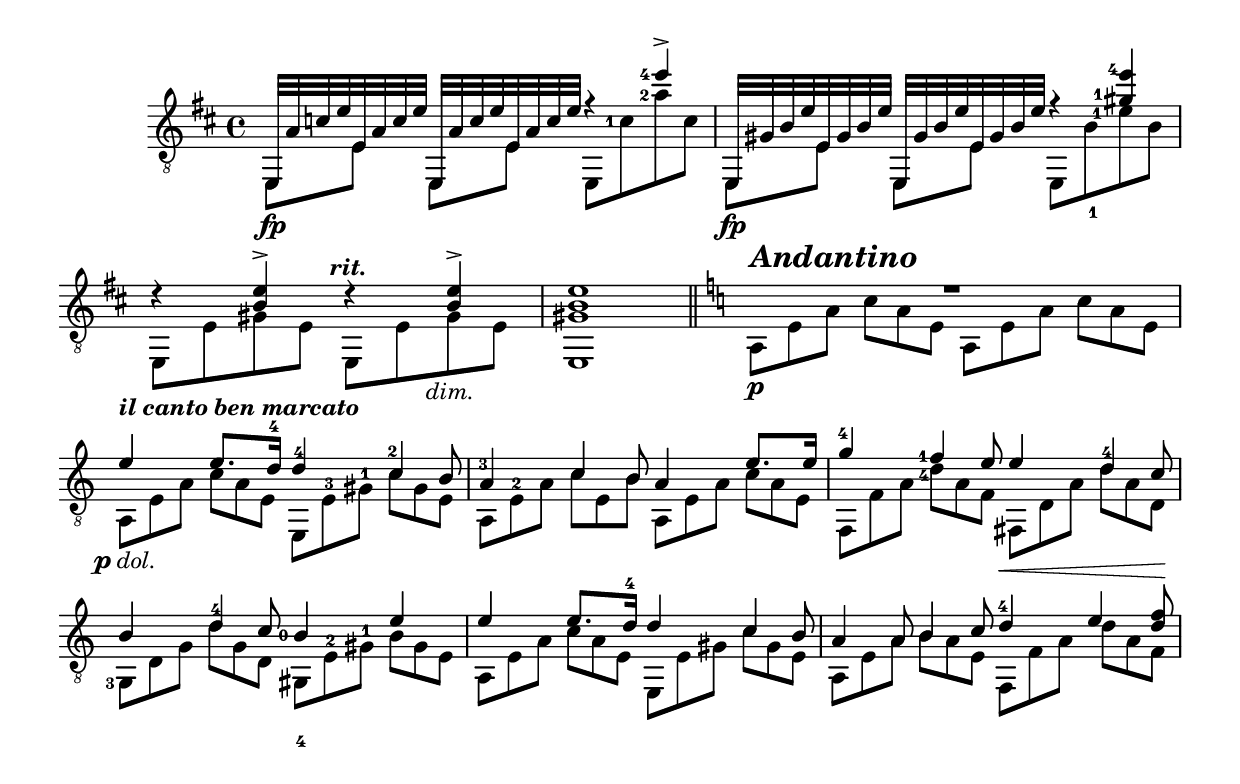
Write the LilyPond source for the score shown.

% DO NOT EDIT this file manually; it is automatically
% generated from Documentation/snippets/new
% Make any changes in Documentation/snippets/new/
% and then run scripts/auxiliar/makelsr.py
%
% This file is in the public domain.
%% Note: this file works from version 2.16.0
% INSPIRATIONAL HEADER FOR LILYPOND DOCUMENTATION fretted-strings %
% Passage from Johann Kaspar Mertz "Opern Revue, Op. 8, no. 17"   %
% on melodies from Bellini's "Norma"                              %
%*****************************************************************%

\version "2.16.0"

\header {
  lsrtags = "headword"
  texidoc = ""
  doctitle = "headword"
} % begin verbatim



\layout {
  \context {
    \Score
    \remove "Bar_number_engraver"
  }
}

%%%% shortcuts
% fingering orientations
sfol = \set fingeringOrientations = #'(left)
sfor = \set fingeringOrientations = #'(right)
sfod = \set fingeringOrientations = #'(down)
sfou = \set fingeringOrientations = #'(up)

% string number orientations
ssnol = \set stringNumberOrientations = #'(left)  %(down right up)
ssnou = \set stringNumberOrientations = #'(up)
ssnod = \set stringNumberOrientations = #'(down)
ssnor = \set stringNumberOrientations = #'(right)

% define fingering offset
FO = #(define-music-function (parser location offsetX offsetY) (number? number?)
#{
  \once \override Voice.Fingering #'extra-offset = #(cons offsetX offsetY)
#})

% markups
rit = \markup \center-align { \bold { \italic { " rit." } } }
dimin = \markup \center-align { \italic { " dim." } }
andantino = \markup \left-align { \italic { \bold { \fontsize #2.5 { "Andantino" } } } }
benmarcato = \markup { \italic { \bold { "il canto ben marcato" } } }
pdolce = #(make-dynamic-script (markup #:line (#:dynamic "p" #:normal-text #:italic "dol.")))

%%% THE MUSIC %%%

melody = \relative c {
  \clef "treble_8"
  \key d \major
  \time 4/4
  \voiceOne
  \sfol
  e,32 a' c e
  e, a c e
  e,, a' c e
  e, a c e
  f4\rest <e'-4>4-> | % m. 1

  e,,,32 gis' b e
  e, gis b e
  e,, gis' b e
  e, gis b e
  f4\rest \FO #'0.4 #'0.5 <gis-1 e'-4>4 | % m. 2

  d4\rest <b e>-> d4\rest^\rit <b e>4-> | % m. 3
  <gis b e>1 | % m. 4

  \bar "||"
  \key a \minor
  R1 % m. 5

  e'4^\benmarcato e8. d16-4
  d4-4 \times 2/3 { \sfou \FO #'-0.3 #'0.6 <c-2>4 b8 } | % end of m. 6

  \FO #'-0.3 #'0.3
  <a-3>4 \times 2/3 { c4 b8 } a4 e'8. e16 | % m. 7

  \FO #'-0.3 #'0.3
  <g-4>4 \times 2/3 { \sfol \FO #'0.3 #'0.0 <f-1>4 e8 } e4  % beg of m. 8
  \times 2/3 { \sfou <d-4>4 c8 } | % end of m. 8

  b4 \times 2/3 { d4-4 c8 } \sfou \FO #'-1.7 #'-1.5 <b-0>4 e | % end of m. 9

  e4 e8. d16-4 d4 \times 2/3 { c4 b8 } | % m. 10

  \times 2/3 { a4 a8 b4 c8 } % beg of m. 11
  \sfou \FO #'-0.3 #'0.3
  <d-4>4^\< \times 2/3 { e4 <d f>8\! } | % end of m. 11
}

bass = \relative c {
  \key d \major
  \time 4/4
  \voiceTwo

  e,8\fp[ e'] e,[ e'] e, \sfol <c''-1> <a'-2> c, | % m. 1

  e,,8\fp[ e'] e,[ e'] e, \sfod \FO #'0.2 #'-0.2 <b''-1>  % beg m. 2
  \sfol \FO #'0.3 #'0.0 <e-1> b | % end m. 2

  e,,8 e' gis e e, e' gis_\dimin e | % m. 3

  e,1 | % m. 4

  %% new section starts here in A minor
  \set Score.beamExceptions = #'()
  \once \override TextScript #'staff-padding = #1.7
  \times 2/3 { a8\p^\andantino e' a c a e a, e' a c a e } | % m. 5

  \times 2/3 { a,8\pdolce e' a c a e } % beg m. 6
  \times 2/3 { e,8 \sfou <e'-3> <gis-1> c gis e } | % end m. 6

  \times 2/3 { a,8 <e'-2> a c e, b' a, e' a c a e } | % m. 7

  \times 2/3 { f,8 f' a \sfol \FO #'0.3 #'-0.5 <d-4> a f fis, d' a' d a d, } | % m. 8

  \times 2/3 { <g,-3>8 d' g d' g, d % beg m. 9
    \sfod \FO #'0.0 #'-2.0 <gis,-4> \sfou <e'-2> <gis-1> b gis e } | % end m. 9

  \times 2/3 { a,8 e' a c a e e, e' gis c gis e } | % m. 10

  \times 2/3 { a,8 e' a b a e f, f' a d a f } | % m. 11
}

\score {
  \new Staff = "guitar" <<
    \context Voice = "upper" { \melody }
    \context Voice = "lower" { \bass }
  >>
  \layout {
    \context {
      \Score
      \override Fingering #'staff-padding = #'()
      \override TupletNumber #'stencil = ##f
      \override TupletBracket #'bracket-visibility = ##f
    }
  }
  \midi { }
}
